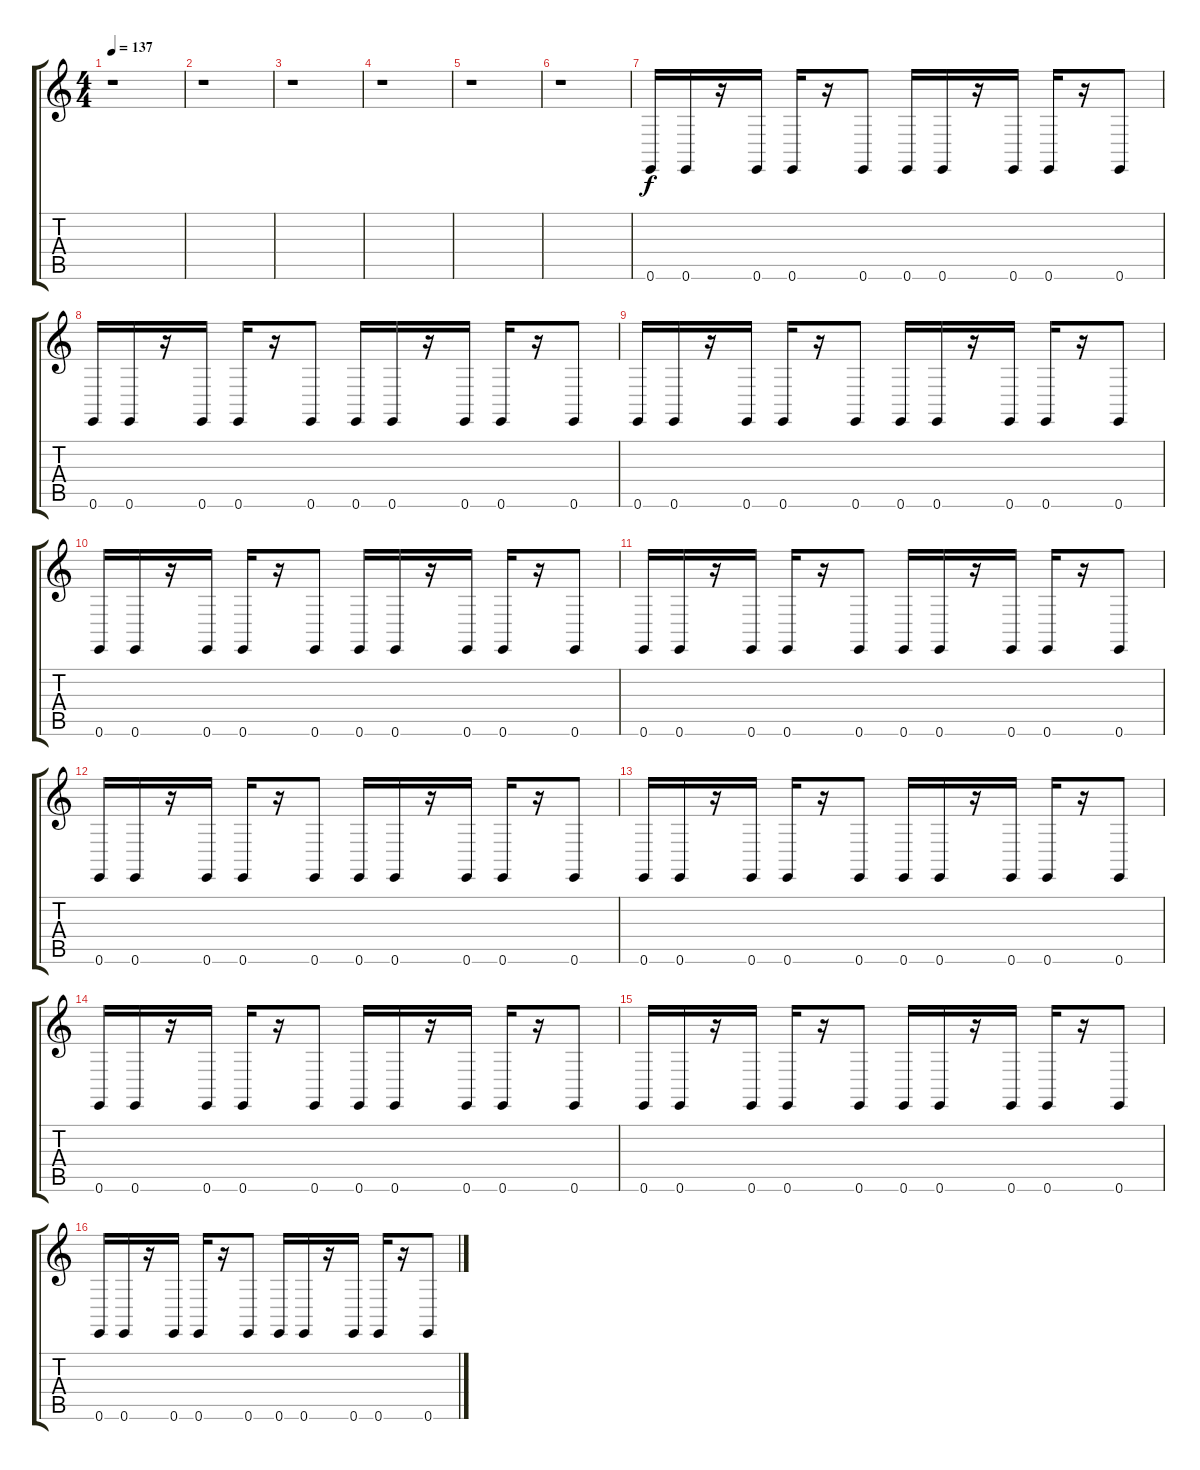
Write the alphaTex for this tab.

\track "" {instrument lead8bassandlead}
\staff {score tabs}
\tuning (E4 B3 G3 D3 A2 E2) {hide}
\ts (4 4)
\tempo 137
\clef g2
\ks c
r.1{dy f} |
r.1 |
r.1 |
r.1 |
r.1 |
r.1 |
0.6.16 0.6.16 r.16 0.6.16 0.6.16 r.16 0.6.8 0.6.16 0.6.16 r.16 0.6.16 0.6.16 r.16 0.6.8 |
0.6.16 0.6.16 r.16 0.6.16 0.6.16 r.16 0.6.8 0.6.16 0.6.16 r.16 0.6.16 0.6.16 r.16 0.6.8 |
0.6.16 0.6.16 r.16 0.6.16 0.6.16 r.16 0.6.8 0.6.16 0.6.16 r.16 0.6.16 0.6.16 r.16 0.6.8 |
0.6.16 0.6.16 r.16 0.6.16 0.6.16 r.16 0.6.8 0.6.16 0.6.16 r.16 0.6.16 0.6.16 r.16 0.6.8 |
0.6.16 0.6.16 r.16 0.6.16 0.6.16 r.16 0.6.8 0.6.16 0.6.16 r.16 0.6.16 0.6.16 r.16 0.6.8 |
0.6.16 0.6.16 r.16 0.6.16 0.6.16 r.16 0.6.8 0.6.16 0.6.16 r.16 0.6.16 0.6.16 r.16 0.6.8 |
0.6.16 0.6.16 r.16 0.6.16 0.6.16 r.16 0.6.8 0.6.16 0.6.16 r.16 0.6.16 0.6.16 r.16 0.6.8 |
0.6.16 0.6.16 r.16 0.6.16 0.6.16 r.16 0.6.8 0.6.16 0.6.16 r.16 0.6.16 0.6.16 r.16 0.6.8 |
0.6.16 0.6.16 r.16 0.6.16 0.6.16 r.16 0.6.8 0.6.16 0.6.16 r.16 0.6.16 0.6.16 r.16 0.6.8 |
0.6.16 0.6.16 r.16 0.6.16 0.6.16 r.16 0.6.8 0.6.16 0.6.16 r.16 0.6.16 0.6.16 r.16 0.6.8
